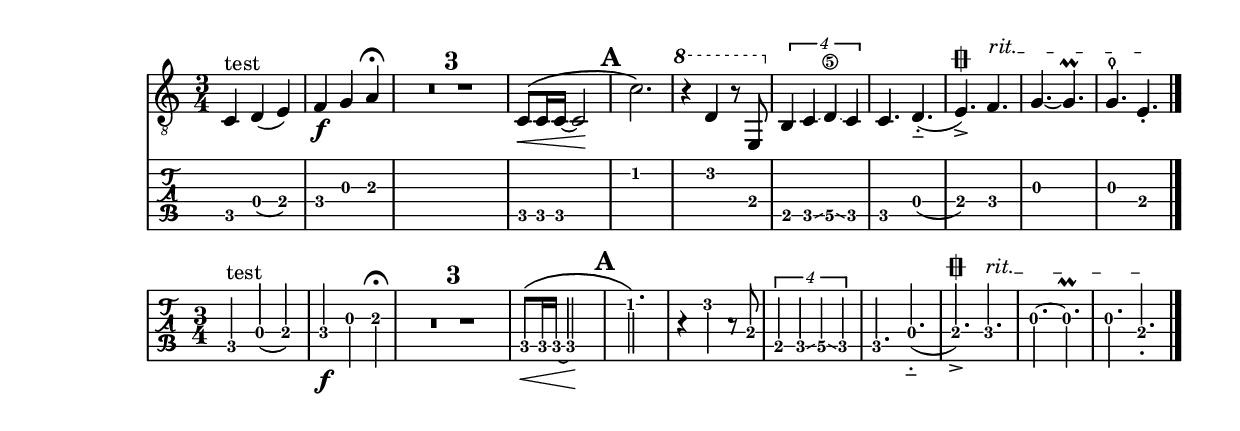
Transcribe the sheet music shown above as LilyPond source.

\version "2.19.2"

\header{ texidoc = "As default, tablature staves show only the fret numbers, because
                    in most situations, they are combined with normal staves.
                    When used without standard notation, @code{tabFullNotation}
                    can be used."
       }

tabstuff = {
  \time 3/4
  \compressFullBarRests
  c4^"test" d( e) |
  f4\f g a^\fermata |
  R2.*3 |
  c8\<\( c16 c ~ 2\! |
  \mark \default
  c'2.\) |
  \ottava #1
  r4 d'4 r8 e |
  \ottava #0
  \tuplet 4/3 { b,4 c \glissando d\5 \glissando c } |
  c4. d-_( |
  e\varcoda-> )
  \override TextSpanner.bound-details.left.text = "rit." f\startTextSpan |
  g ~ g\prall |
  g\thumb e-.\stopTextSpan
  \bar "|."
}

#(set-global-staff-size 18)

\score {
  <<
    \new Staff { \clef "G_8" \tabstuff }
    \new TabStaff   { \tabstuff }
  >>
}

\score {
  \new TabStaff {
    \tabFullNotation
    \tabstuff
  }
}
